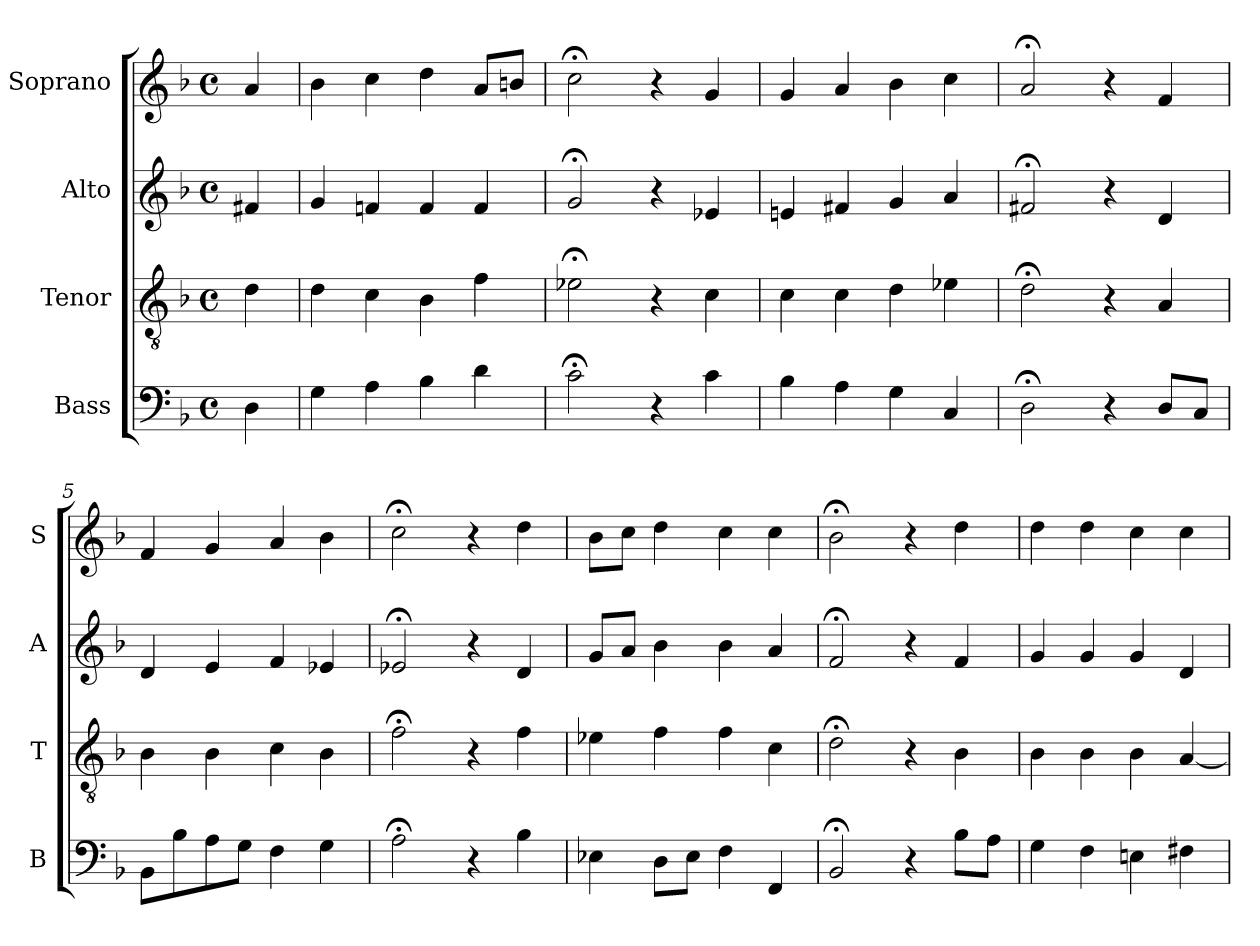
**kern	**kern	**kern	**kern
*part4	*part3	*part2	*part1
*staff4	*staff3	*staff2	*staff1
*I"Bass	*I"Tenor	*I"Alto	*I"Soprano
*I'B	*I'T	*I'A	*I'S
*clefF4	*clefGv2	*clefG2	*clefG2
*k[b-]	*k[b-]	*k[b-]	*k[b-]
*G:dor	*G:dor	*G:dor	*G:dor
*M4/4	*M4/4	*M4/4	*M4/4
*met(c)	*met(c)	*met(c)	*met(c)
*MM100	*MM100	*MM100	*MM100
=	=	=	=
4D	4d	4f#X	4a
=1	=1	=1	=1
4G	4d	4g	4b-
4A	4c	4fn	4cc
4B-	4B-	4f	4dd
4d	4f	4f	8aL
.	.	.	8bnJ
=2	=2	=2	=2
2c;<	2e-X;<	2g;<	2cc;<
4r	4r	4r	4r
4c	4c	4e-X	4g
=3	=3	=3	=3
4B-	4c	4en	4g
4A	4c	4f#X	4a
4G	4d	4g	4b-
4C	4e-X	4a	4cc
=4	=4	=4	=4
2D;<	2d;<	2f#X;<	2a;<
4r	4r	4r	4r
8DL	4A	4d	4f
8CJ	.	.	.
=5	=5	=5	=5
8BB-L	4B-	4d	4f
8B-	.	.	.
8A	4B-	4e	4g
8GJ	.	.	.
4F	4c	4f	4a
4G	4B-	4e-X	4b-
=6	=6	=6	=6
2A;<	2f;<	2e-X;<	2cc;<
4r	4r	4r	4r
4B-	4f	4d	4dd
=7	=7	=7	=7
4E-X	4e-X	8gL	8b-L
.	.	8aJ	8ccJ
8DL	4f	4b-	4dd
8E-J	.	.	.
4F	4f	4b-	4cc
4FF	4c	4a	4cc
=8	=8	=8	=8
2BB-;<	2d;<	2f;<	2b-;<
4r	4r	4r	4r
8B-L	4B-	4f	4dd
8AJ	.	.	.
=9	=9	=9	=9
4G	4B-	4g	4dd
4F	4B-	4g	4dd
4En	4B-	4g	4cc
4F#X	[4A	4d	4cc
=	=	=	=
*-	*-	*-	*-
